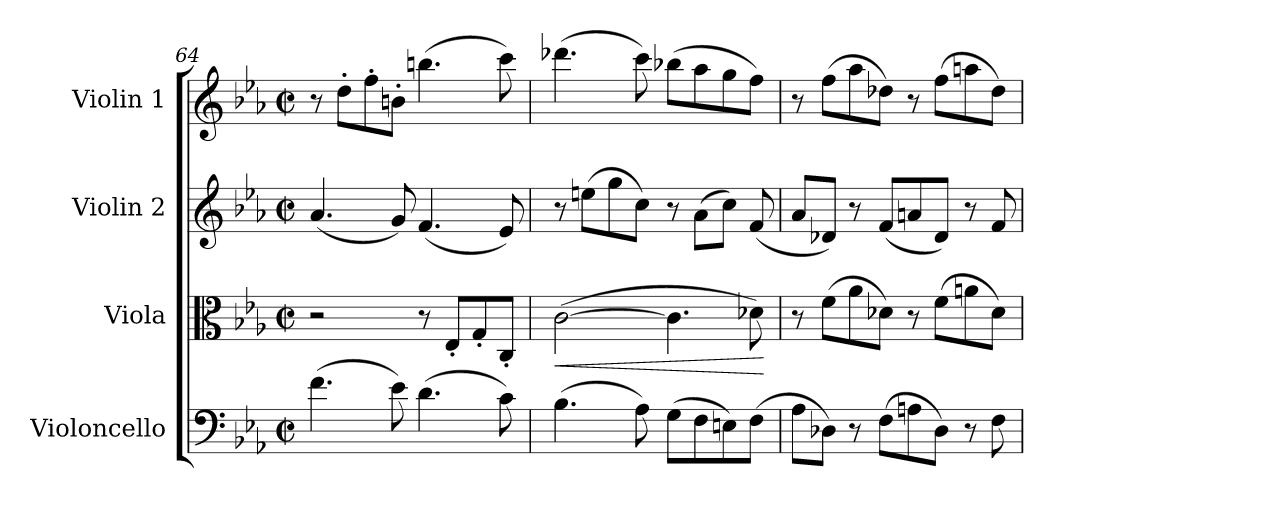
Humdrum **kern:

**kern	**kern	**dynam	**kern	**kern
*part4	*part3	*part3	*part2	*part1
*staff4	*staff3	*staff3	*staff2	*staff1
*I"Violoncello	*I"Viola	*	*I"Violin 2	*I"Violin 1
*I'Vc	*I'Vla	*	*I'Vln	*I'Vln
!!LO:LB:g=z
*clefF4	*clefC3	*	*clefG2	*clefG2
*k[b-e-a-]	*k[b-e-a-]	*	*k[b-e-a-]	*k[b-e-a-]
*M2/2	*M2/2	*	*M2/2	*M2/2
*met(c|)	*met(c|)	*	*met(c|)	*met(c|)
=64	=64	=64	=64	=64
(4.f\	2r	.	(4.a-/	8r
.	.	.	.	8dd'\L
.	.	.	.	8ff'\
8e-\)	.	.	8g/)	8bn'\J
(4.d\	8r	.	(4.f/	(4.bbn\
.	8E-'/L	.	.	.
.	8G'/	.	.	.
8c\)	8C'/J	.	8e-/)	8ccc\)
!!LO:PB:g=z
=65	=65	=65	=65	=65
!	!	!LO:HP:b	!	!
(4.B-\	([2c\	<	8r	(4.ddd-X\
.	.	.	(8een\L	.
.	.	.	8gg\	.
8A-\)	.	.	8cc\J)	8ccc\)
(8G\L	4.c\]	.	8r	(8bb-X\L
8F\	.	.	(8a-\L	8aa-\
8En\)	.	.	8cc\J)	8gg\
(8F\J	8d-X\)	.	(8f/	8ff\J)
.	.	[	.	.
=66	=66	=66	=66	=66
8A-\L	8r	.	8a-/L	8r
8D-X\J)	(8f\L	.	8d-X/J)	(8ff\L
8r	8a-\	.	8r	8aa-\
(8F\L	8d-X\J)	.	(8f/L	8dd-X\J)
8An\	8r	.	8an/	8r
8D-\J)	(8f\L	.	8d-/J)	(8ff\L
8r	8an\	.	8r	8aan\
8F\L	8d-\J)	.	8f/L	8dd-\J)
=	=	=	=	=
*-	*-	*-	*-	*-
